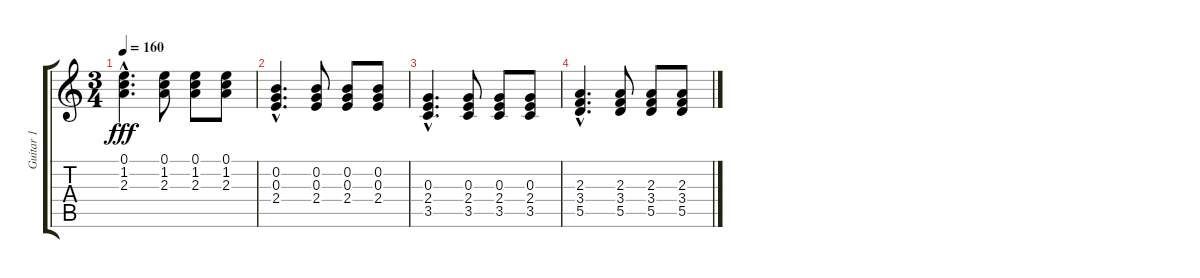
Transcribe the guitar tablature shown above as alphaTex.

\track ("Guitar 1" "Guitar 1") {instrument acousticguitarsteel}
\staff {score tabs}
\tuning (E4 B3 G3 D3 A2 E2) {hide}
\ts (3 4)
\tempo 160
\clef g2
\ks c
(0.1{hac} 1.2{hac} 2.3{hac}).4{d dy fff} (0.1 1.2 2.3).8 (0.1 1.2 2.3).8 (0.1 1.2 2.3).8 |
(0.2{hac} 0.3{hac} 2.4{hac}).4{d} (0.2 0.3 2.4).8 (0.2 0.3 2.4).8 (0.2 0.3 2.4).8 |
(0.3{hac} 2.4{hac} 3.5{hac}).4{d} (0.3 2.4 3.5).8 (0.3 2.4 3.5).8 (0.3 2.4 3.5).8 |
(2.3{hac} 3.4{hac} 5.5{hac}).4{d} (2.3 3.4 5.5).8 (2.3 3.4 5.5).8 (2.3 3.4 5.5).8
